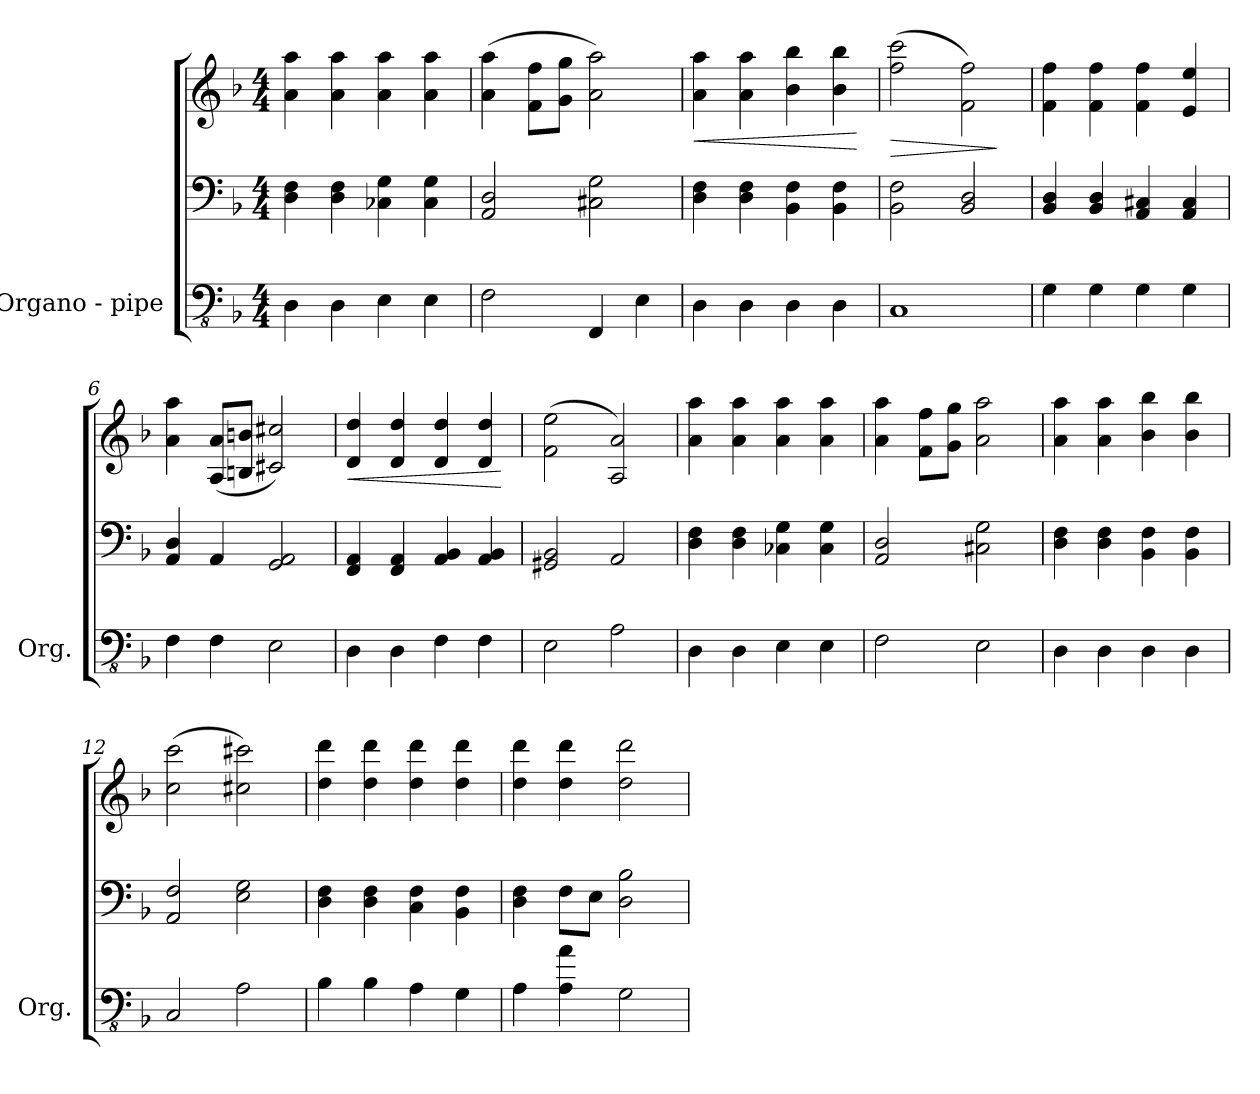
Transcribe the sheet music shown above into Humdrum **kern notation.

**kern	**kern	**kern	**dynam
*part1	*part1	*part1	*part1
*staff3	*staff2	*staff1	*staff1/2/3
*I"Organo - pipe	*	*	*
*I'Org.	*	*	*
*clefFv4	*clefF4	*clefG2	*
*k[b-]	*k[b-]	*k[b-]	*
*M4/4	*M4/4	*M4/4	*
*MM100	*MM100	*MM100	*
=1	=1	=1	=1
!	!	!	!LO:DY:b=3
!	!	!	!LO:DY:n=1:b=2
!	!	!	!LO:DY:n=2:b
4DD\	4D\ 4F\	4a\ 4aa\	mp mp mp
4DD\	4D\ 4F\	4a\ 4aa\	.
4EE\	4C-X\ 4G\	4a\ 4aa\	.
4EE\	4C-\ 4G\	4a\ 4aa\	.
=2	=2	=2	=2
2FF\	2AA/ 2D/	(4a\ 4aa\	.
.	.	8f\ 8ff\L	.
.	.	8g\ 8gg\J	.
4FFF/	2C#X\ 2G\	2a\ 2aa\)	.
4EE\	.	.	.
=3	=3	=3	=3
!	!	!	!LO:HP:b
4DD\	4D\ 4F\	4a\ 4aa\	<
4DD\	4D\ 4F\	4a\ 4aa\	.
4DD\	4BB-\ 4F\	4b-\ 4bb-\	.
4DD\	4BB-\ 4F\	4b-\ 4bb-\	.
.	.	.	[
=4	=4	=4	=4
!	!	!	!LO:HP:b
1CC	2BB-\ 2F\	(2ff\ 2ccc\	>
.	2BB-/ 2D/	2f\ 2ff\)	.
.	.	.	]
=5	=5	=5	=5
4GG\	4BB-/ 4D/	4f\ 4ff\	.
4GG\	4BB-/ 4D/	4f\ 4ff\	.
4GG\	4AA/ 4C#X/	4f\ 4ff\	.
4GG\	4AA/ 4C#/	4e/ 4ee/	.
=6	=6	=6	=6
4FF\	4AA/ 4D/	4a\ 4aa\	.
4FF\	4AA/	(8A/ 8a/L	.
.	.	8Bn/ 8bn/J	.
2EE\	2GG/ 2AA/	2c#X/ 2cc#X/)	.
=7	=7	=7	=7
!	!	!	!LO:HP:b
4DD\	4FF/ 4AA/	4d/ 4dd/	<
4DD\	4FF/ 4AA/	4d/ 4dd/	.
4FF\	4AA/ 4BB-/	4d/ 4dd/	.
4FF\	4AA/ 4BB-/	4d/ 4dd/	.
.	.	.	[
!!LO:LB:g=z
=8	=8	=8	=8
2EE\	2GG#X/ 2BB-/	(2f\ 2ee\	.
2AA\	2AA/	2A/ 2a/)	.
=9	=9	=9	=9
4DD\	4D\ 4F\	4a\ 4aa\	.
4DD\	4D\ 4F\	4a\ 4aa\	.
4EE\	4C-X\ 4G\	4a\ 4aa\	.
4EE\	4C-\ 4G\	4a\ 4aa\	.
=10	=10	=10	=10
2FF\	2AA/ 2D/	4a\ 4aa\	.
.	.	8f\ 8ff\L	.
.	.	8g\ 8gg\J	.
2EE\	2C#X\ 2G\	2a\ 2aa\	.
=11	=11	=11	=11
4DD\	4D\ 4F\	4a\ 4aa\	.
4DD\	4D\ 4F\	4a\ 4aa\	.
4DD\	4BB-\ 4F\	4b-\ 4bb-\	.
4DD\	4BB-\ 4F\	4b-\ 4bb-\	.
=12	=12	=12	=12
2CC/	2AA/ 2F/	(2cc\ 2ccc\	.
2AA\	2E\ 2G\	2cc#X\ 2ccc#X\)	.
=13	=13	=13	=13
4BB-\	4D\ 4F\	4dd\ 4ddd\	.
4BB-\	4D\ 4F\	4dd\ 4ddd\	.
4AA\	4C\ 4F\	4dd\ 4ddd\	.
4GG\	4BB-\ 4F\	4dd\ 4ddd\	.
=14	=14	=14	=14
4AA\	4D\ 4F\	4dd\ 4ddd\	.
4AA\ 4A\	8F\L	4dd\ 4ddd\	.
.	8E\J	.	.
2GG\	2D\ 2B-\	2dd\ 2ddd\	.
=	=	=	=
*-	*-	*-	*-
